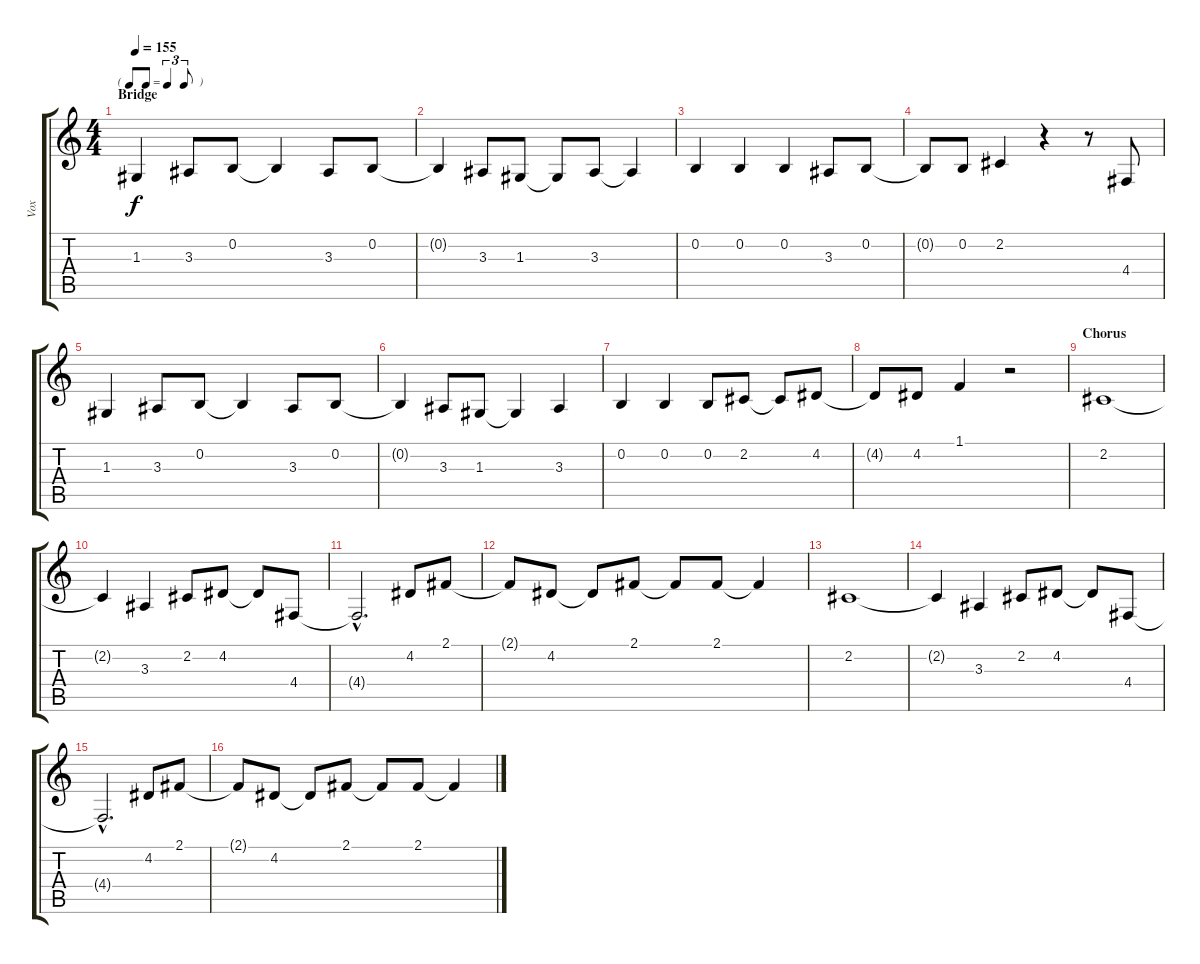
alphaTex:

\track ("Vox" "Vox") {instrument bassoon}
\staff {score tabs}
\tuning (E4 B3 G3 D3 A2 E2) {hide}
\ts (4 4)
\tf triplet8th
\section ("" "Bridge")
\tempo 155
\clef g2
\ks c
1.3.4{dy f} 3.3.8 0.2.8 0.2{t}.4 3.3.8 0.2.8 |
0.2{t}.4 3.3.8 1.3.8 1.3{t}.8 3.3.8 3.3{t}.4 |
0.2.4 0.2.4 0.2.4 3.3.8 0.2.8 |
0.2{t}.8 0.2.8 2.2.4 r.4 r.8 4.4.8 |
1.3.4 3.3.8 0.2.8 0.2{t}.4 3.3.8 0.2.8 |
0.2{t}.4 3.3.8 1.3.8 1.3{t}.4 3.3.4 |
0.2.4 0.2.4 0.2.8 2.2.8 2.2{t}.8 4.2.8 |
4.2{t}.8 4.2.8 1.1.4 r.2 |
\section ("" "Chorus")
2.2.1 |
2.2{t}.4 3.3.4 2.2.8 4.2.8 4.2{t}.8 4.4.8 |
4.4{hac t}.2{d} 4.2.8 2.1.8 |
2.1{t}.8 4.2.8 4.2{t}.8 2.1.8 2.1{t}.8 2.1.8 2.1{t}.4 |
2.2.1 |
2.2{t}.4 3.3.4 2.2.8 4.2.8 4.2{t}.8 4.4.8 |
4.4{hac t}.2{d} 4.2.8 2.1.8 |
2.1{t}.8 4.2.8 4.2{t}.8 2.1.8 2.1{t}.8 2.1.8 2.1{t}.4
